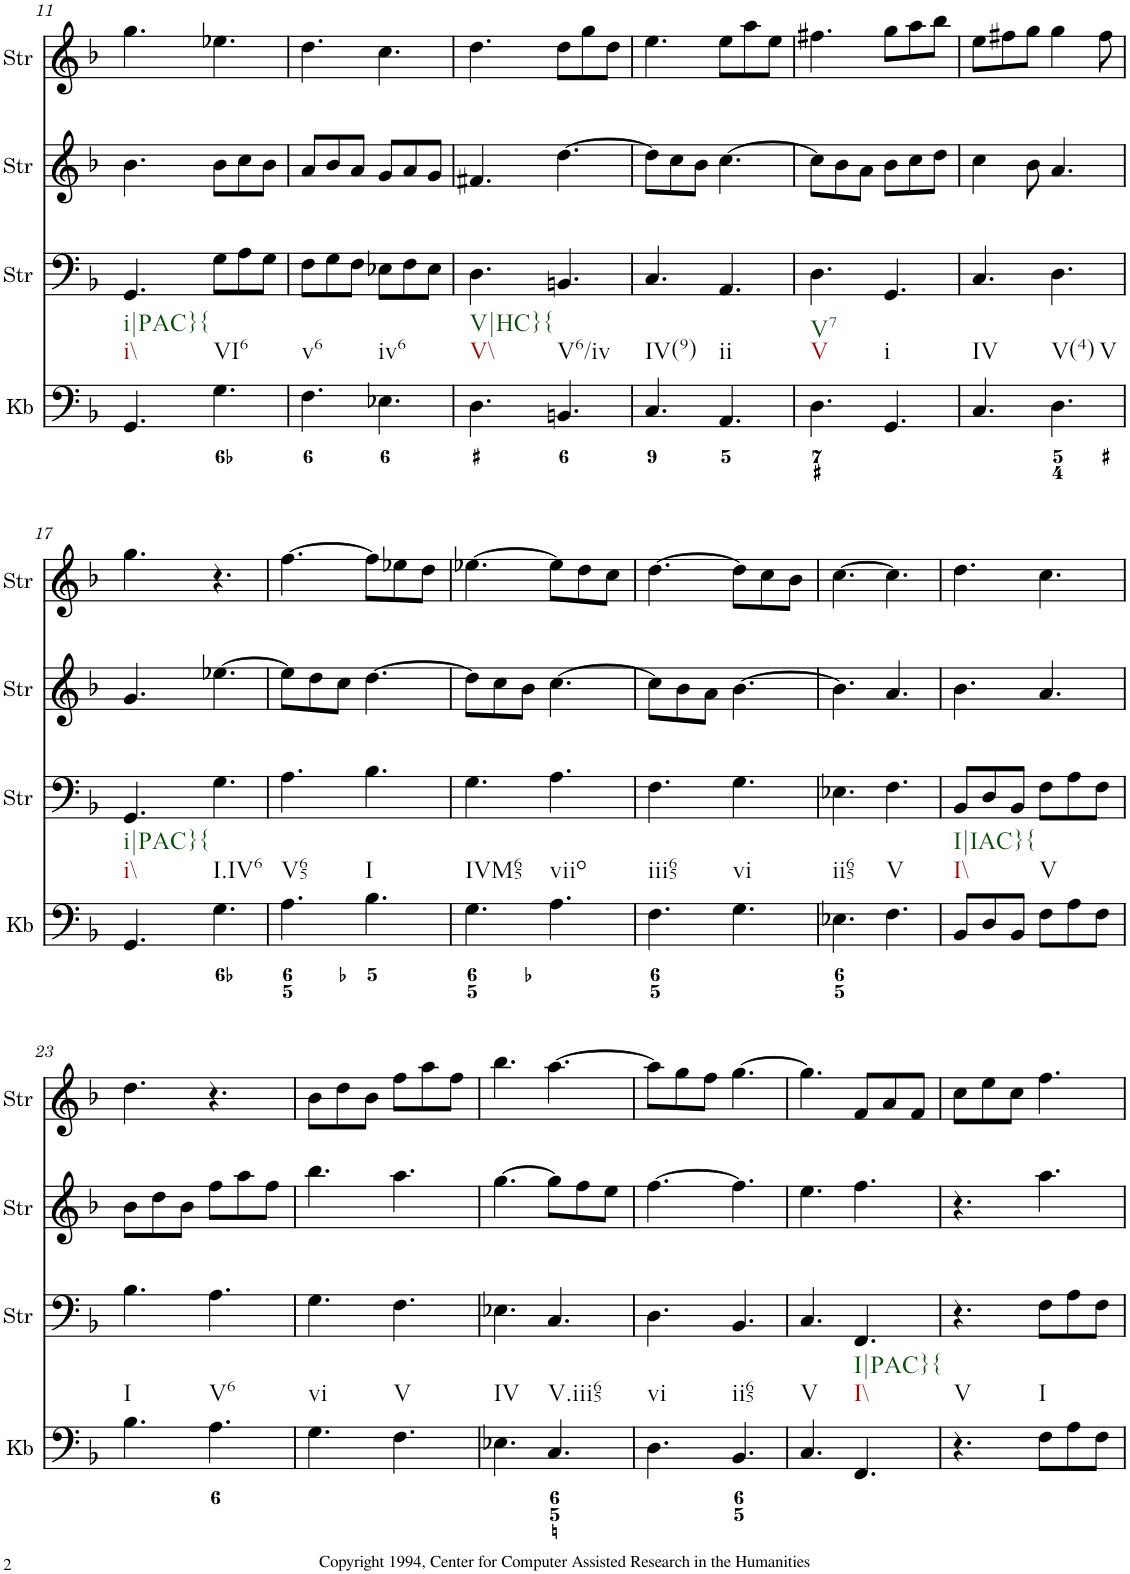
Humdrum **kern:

**kern	**kern	**kern	**kern
*part4	*part3	*part2	*part1
*staff4	*staff3	*staff2	*staff1
*I"Keyboard	*I"StringInstrument	*I"StringInstrument	*I"StringInstrument
*I'Kb	*I'Str	*I'Str	*I'Str
!!LO:PB:g=z
*clefF4	*clefF4	*clefG2	*clefG2
*k[b-]	*k[b-]	*k[b-]	*k[b-]
*M6/8	*M6/8	*M6/8	*M6/8
=11	=11	=11	=11
!LO:TX:b:t=i\\	!	!	!
!LO:TX:b:t=i|PAC}{	!	!	!
4.GG/	4.GG/	4.b-\	4.gg\
!LO:TX:b:t=VI6	!	!	!
4.G\	8G\L	8b-\L	4.ee-X\
.	8A\	8cc\	.
.	8G\J	8b-\J	.
=12	=12	=12	=12
!LO:TX:b:t=v6	!	!	!
4.F\	8F\L	8a/L	4.dd\
.	8G\	8b-/	.
.	8F\J	8a/J	.
!LO:TX:b:t=iv6	!	!	!
4.E-X\	8E-X\L	8g/L	4.cc\
.	8F\	8a/	.
.	8E-\J	8g/J	.
=13	=13	=13	=13
!LO:TX:b:t=V\\	!	!	!
!LO:TX:b:t=V|HC}{	!	!	!
4.D\	4.D\	4.f#X/	4.dd\
!LO:TX:b:t=V6/iv	!	!	!
4.BBn/	4.BBn/	[4.dd\	8dd\L
.	.	.	8gg\
.	.	.	8dd\J
=14	=14	=14	=14
!LO:TX:b:t=IV(9)	!	!	!
4.C/	4.C/	8dd\L]	4.ee\
.	.	8cc\	.
.	.	8b-\J	.
!LO:TX:b:t=ii	!	!	!
4.AA/	4.AA/	[4.cc\	8ee\L
.	.	.	8aa\
.	.	.	8ee\J
=15	=15	=15	=15
!LO:TX:b:t=V	!	!	!
!LO:TX:b:t=V7	!	!	!
4.D\	4.D\	8cc\L]	4.ff#X\
.	.	8b-\	.
.	.	8a\J	.
!LO:TX:b:t=i	!	!	!
4.GG/	4.GG/	8b-\L	8gg\L
.	.	8cc\	8aa\
.	.	8dd\J	8bb-\J
=16	=16	=16	=16
!LO:TX:b:t=IV	!	!	!
4.C/	4.C/	4cc\	8ee\L
.	.	.	8ff#X\
.	.	8b-\	8gg\J
!LO:TX:b:t=V(4)	!	!	!
!LO:TX:b:t=V	!	!	!
4.D\	4.D\	4.a/	4gg\
.	.	.	8ff#\
!!LO:LB:g=z
=17	=17	=17	=17
!LO:TX:b:t=i\\	!	!	!
!LO:TX:b:t=i|PAC}{	!	!	!
4.GG/	4.GG/	4.g/	4.gg\
!LO:TX:b:t=I.IV6	!	!	!
4.G\	4.G\	[4.ee-X\	4.r
=18	=18	=18	=18
!LO:TX:b:t=V65	!	!	!
4.A\	4.A\	8ee-\L]	[4.ff\
.	.	8dd\	.
.	.	8cc\J	.
!LO:TX:b:t=I	!	!	!
4.B-\	4.B-\	[4.dd\	8ff\L]
.	.	.	8ee-X\
.	.	.	8dd\J
=19	=19	=19	=19
!LO:TX:b:t=IVM65	!	!	!
4.G\	4.G\	8dd\L]	[4.ee-X\
.	.	8cc\	.
.	.	8b-\J	.
!LO:TX:b:t=viio	!	!	!
4.A\	4.A\	[4.cc\	8ee-\L]
.	.	.	8dd\
.	.	.	8cc\J
=20	=20	=20	=20
!LO:TX:b:t=iii65	!	!	!
4.F\	4.F\	8cc\L]	[4.dd\
.	.	8b-\	.
.	.	8a\J	.
!LO:TX:b:t=vi	!	!	!
4.G\	4.G\	[4.b-\	8dd\L]
.	.	.	8cc\
.	.	.	8b-\J
=21	=21	=21	=21
!LO:TX:b:t=ii65	!	!	!
4.E-X\	4.E-X\	4.b-\]	[4.cc\
!LO:TX:b:t=V	!	!	!
4.F\	4.F\	4.a/	4.cc\]
=22	=22	=22	=22
!LO:TX:b:t=I\\	!	!	!
!LO:TX:b:t=I|IAC}{	!	!	!
8BB-/L	8BB-/L	4.b-\	4.dd\
8D/	8D/	.	.
8BB-/J	8BB-/J	.	.
!LO:TX:b:t=V	!	!	!
8F\L	8F\L	4.a/	4.cc\
8A\	8A\	.	.
8F\J	8F\J	.	.
!!LO:LB:g=z
=23	=23	=23	=23
!LO:TX:b:t=I	!	!	!
4.B-\	4.B-\	8b-\L	4.dd\
.	.	8dd\	.
.	.	8b-\J	.
!LO:TX:b:t=V6	!	!	!
4.A\	4.A\	8ff\L	4.r
.	.	8aa\	.
.	.	8ff\J	.
=24	=24	=24	=24
!LO:TX:b:t=vi	!	!	!
4.G\	4.G\	4.bb-\	8b-\L
.	.	.	8dd\
.	.	.	8b-\J
!LO:TX:b:t=V	!	!	!
4.F\	4.F\	4.aa\	8ff\L
.	.	.	8aa\
.	.	.	8ff\J
=25	=25	=25	=25
!LO:TX:b:t=IV	!	!	!
4.E-X\	4.E-X\	[4.gg\	4.bb-\
!LO:TX:b:t=V.iii65	!	!	!
4.C/	4.C/	8gg\L]	[4.aa\
.	.	8ff\	.
.	.	8ee\J	.
=26	=26	=26	=26
!LO:TX:b:t=vi	!	!	!
4.D\	4.D\	[4.ff\	8aa\L]
.	.	.	8gg\
.	.	.	8ff\J
!LO:TX:b:t=ii65	!	!	!
4.BB-/	4.BB-/	4.ff\]	[4.gg\
=27	=27	=27	=27
!LO:TX:b:t=V	!	!	!
4.C/	4.C/	4.ee\	4.gg\]
!LO:TX:b:t=I\\	!	!	!
!LO:TX:b:t=I|PAC}{	!	!	!
4.FF/	4.FF/	4.ff\	8f/L
.	.	.	8a/
.	.	.	8f/J
=28	=28	=28	=28
!LO:TX:b:t=V	!	!	!
4.r	4.r	4.r	8cc\L
.	.	.	8ee\
.	.	.	8cc\J
!LO:TX:b:t=I	!	!	!
8F\L	8F\L	4.aa\	4.ff\
8A\	8A\	.	.
8F\J	8F\J	.	.
=	=	=	=
*-	*-	*-	*-
